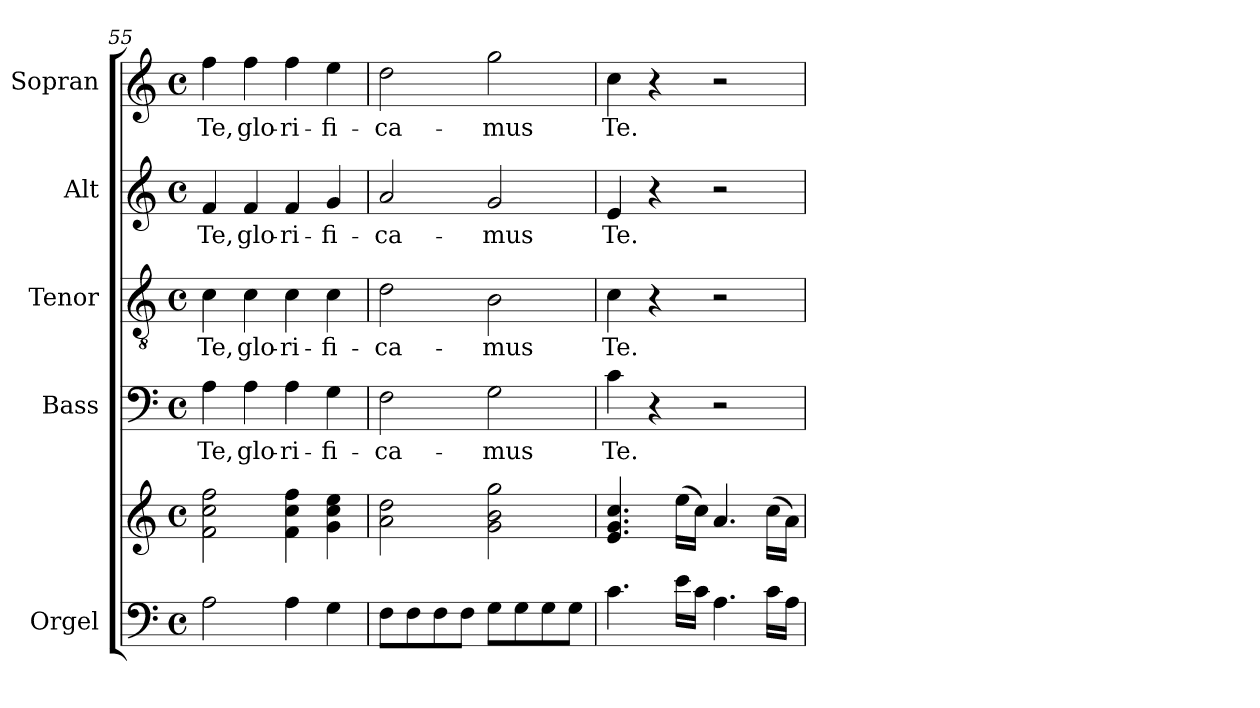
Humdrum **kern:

**kern	**kern	**kern	**text	**kern	**text	**kern	**text	**kern	**text
*part5	*part5	*part4	*part4	*part3	*part3	*part2	*part2	*part1	*part1
*staff6	*staff5	*staff4	*staff4	*staff3	*staff3	*staff2	*staff2	*staff1	*staff1
*I"Orgel	*	*I"Bass	*	*I"Tenor	*	*I"Alt	*	*I"Sopran	*
*I'Org.	*	*I'B.	*	*I'T.	*	*I'A.	*	*I'S.	*
!!LO:LB:g=z
*clefF4	*clefG2	*clefF4	*	*clefGv2	*	*clefG2	*	*clefG2	*
*k[]	*k[]	*k[]	*	*k[]	*	*k[]	*	*k[]	*
*C:	*C:	*C:	*	*C:	*	*C:	*	*C:	*
*M4/4	*M4/4	*M4/4	*	*M4/4	*	*M4/4	*	*M4/4	*
*met(c)	*met(c)	*met(c)	*	*met(c)	*	*met(c)	*	*met(c)	*
=55	=55	=55	=55	=55	=55	=55	=55	=55	=55
!	!	!	!LO:LY:b	!	!LO:LY:b	!	!LO:LY:b	!	!LO:LY:b
2A\	2f\ 2cc\ 2ff\	4A\	Te,	4c\	Te,	4f/	Te,	4ff\	Te,
!	!	!	!LO:LY:b	!	!LO:LY:b	!	!LO:LY:b	!	!LO:LY:b
.	.	4A\	glo-	4c\	glo-	4f/	glo-	4ff\	glo-
!	!	!	!LO:LY:b	!	!LO:LY:b	!	!LO:LY:b	!	!LO:LY:b
4A\	4f\ 4cc\ 4ff\	4A\	-ri-	4c\	-ri-	4f/	-ri-	4ff\	-ri-
!	!	!	!LO:LY:b	!	!LO:LY:b	!	!LO:LY:b	!	!LO:LY:b
4G\	4g\ 4cc\ 4ee\	4G\	-fi-	4c\	-fi-	4g/	-fi-	4ee\	-fi-
=56	=56	=56	=56	=56	=56	=56	=56	=56	=56
!	!	!	!LO:LY:b	!	!LO:LY:b	!	!LO:LY:b	!	!LO:LY:b
8F\L	2a\ 2dd\	2F\	-ca-	2d\	-ca-	2a/	-ca-	2dd\	-ca-
8F\	.	.	.	.	.	.	.	.	.
8F\	.	.	.	.	.	.	.	.	.
8F\J	.	.	.	.	.	.	.	.	.
!	!	!	!LO:LY:b	!	!LO:LY:b	!	!LO:LY:b	!	!LO:LY:b
8G\L	2g\ 2b\ 2gg\	2G\	-mus	2B\	-mus	2g/	-mus	2gg\	-mus
8G\	.	.	.	.	.	.	.	.	.
8G\	.	.	.	.	.	.	.	.	.
8G\J	.	.	.	.	.	.	.	.	.
=57	=57	=57	=57	=57	=57	=57	=57	=57	=57
!	!	!	!LO:LY:b	!	!LO:LY:b	!	!LO:LY:b	!	!LO:LY:b
4.c\	4.e/ 4.g/ 4.cc/	4c\	Te.	4c\	Te.	4e/	Te.	4cc\	Te.
.	.	4r	.	4r	.	4r	.	4r	.
16e\LL	(>16ee\LL	.	.	.	.	.	.	.	.
16c\JJ	16cc\JJ)	.	.	.	.	.	.	.	.
4.A\	4.a/	2r	.	2r	.	2r	.	2r	.
16c\LL	(>16cc\LL	.	.	.	.	.	.	.	.
16A\JJ	16a\JJ)	.	.	.	.	.	.	.	.
=	=	=	=	=	=	=	=	=	=
*-	*-	*-	*-	*-	*-	*-	*-	*-	*-
